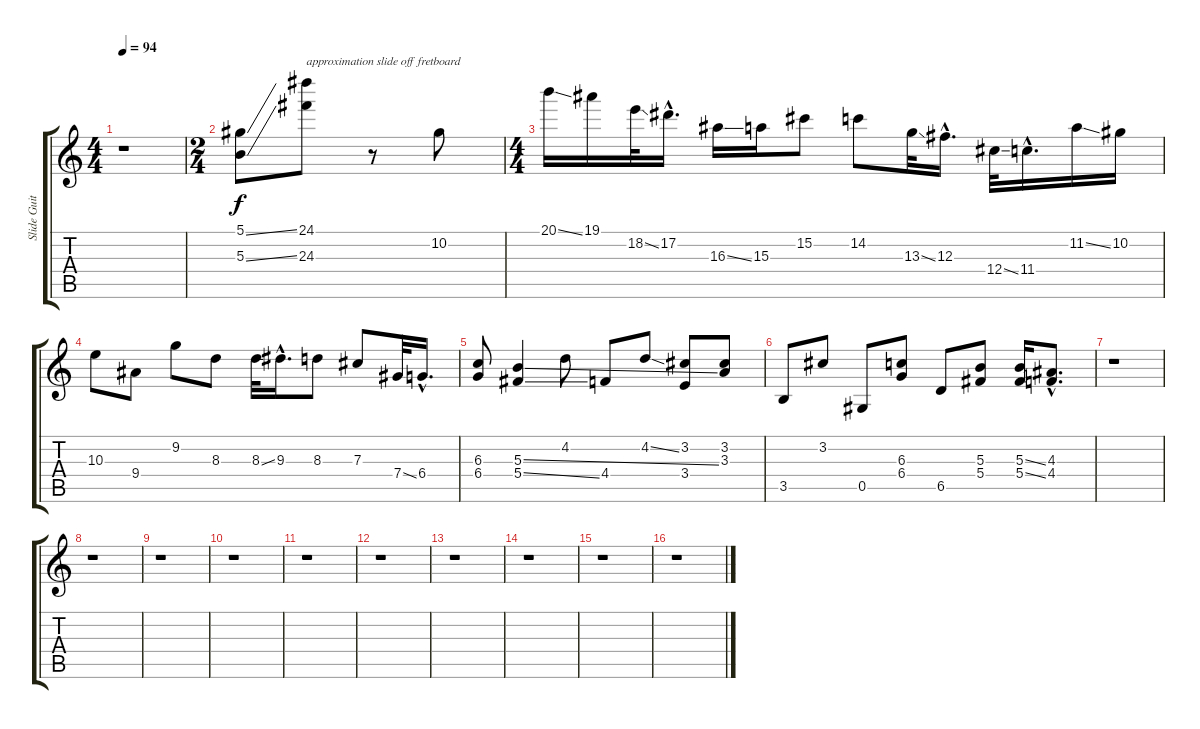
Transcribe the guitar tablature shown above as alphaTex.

\track ("Slide Guitar" "Slide Guit") {instrument electricguitarclean}
\staff {score tabs}
\tuning (Eb4 Bb3 Gb3 Db3 Ab2 Eb2) {hide}
\ts (4 4)
\tempo 94
\clef g2
\ks c
r.1{dy f instrument electricguitarclean} |
\ts (2 4)
(5.1{ss} 5.3{ss}).8 (24.1 24.3).8{txt "approximation slide off fretboard"} r.8 10.2.8 |
\ts (4 4)
20.1{ss}.16 19.1.16 18.2{ss}.32 17.2{hac}.16{d} 16.3{ss}.16 15.3.16 15.2.8 14.2.8 13.3{ss}.32 12.3{hac}.16{d} 12.4{ss}.32 11.4{hac}.16{d} 11.2{ss}.16 10.2.16 |
10.3.8 9.4.8 9.2.8 8.3.8 8.3{ss}.32 9.3{hac}.16{d} 8.3.8 7.3.8 7.4{ss}.32 6.4{hac}.16{d} |
(6.3 6.4).8 (5.3{ss} 5.4{ss}).4 4.2.8 4.4.8 4.2{ss}.8 (3.2 3.4).8 (3.2 3.3).8 |
3.5.8 3.2.8 0.5.8 (6.3 6.4).8 6.5.8 (5.3 5.4).8 (5.3{ss} 5.4{ss}).16 (4.3{hac} 4.4{hac}).8{d} |
r.1 |
r.1 |
r.1 |
r.1 |
r.1 |
r.1 |
r.1 |
r.1 |
r.1 |
r.1
